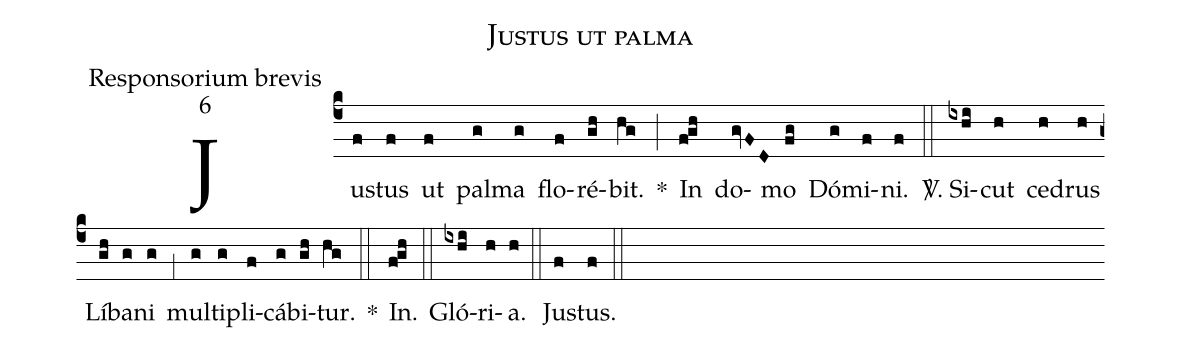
name:Justus ut palma;
office-part:Responsorium brevis;
mode:6;
%%
(c4) Ju(f)stus(f) ut(f) pal(g)ma(g) flo(f)ré(gh)bit.(hg) *(;) In(f!gh) do(gvFD)mo(fg) Dó(g)mi(f)ni.(f) (::)

<sp>V/</sp>. Si(ixhi)cut(h) ce(h)drus(h) Lí(gh)ba(g)ni(g) (,1) mul(g)ti(g)pli(f)cá(g)bi(gh)tur.(hg) *(::) In.(f!gh) (::)

Gló(ixhi)ri(h)a.(h) (::)
Ju(f)stus.(f) (::)
